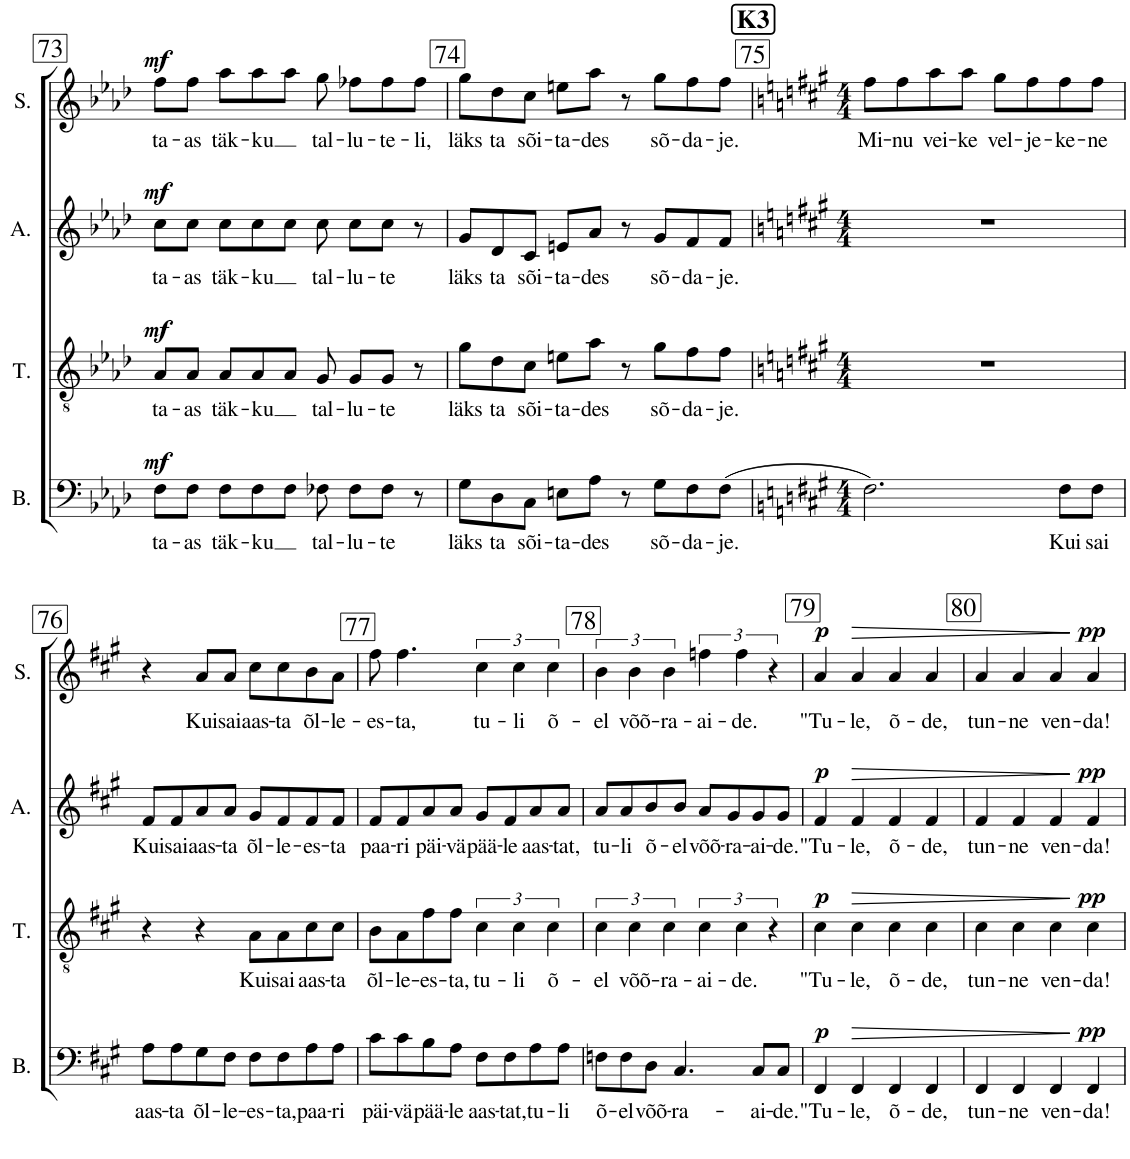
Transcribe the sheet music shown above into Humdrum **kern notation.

**kern	**text	**dynam	**kern	**text	**dynam	**kern	**text	**dynam	**kern	**text	**dynam
*part4	*part4	*part4	*part3	*part3	*part3	*part2	*part2	*part2	*part1	*part1	*part1
*staff4	*staff4	*staff4	*staff3	*staff3	*staff3	*staff2	*staff2	*staff2	*staff1	*staff1	*staff1
*I"Bass	*	*	*I"Tenor	*	*	*I"Alto	*	*	*I"Soprano	*	*
*I'B.	*	*	*I'T.	*	*	*I'A.	*	*	*I'S.	*	*
!!LO:PB:g=z
*clefF4	*	*	*clefGv2	*	*	*clefG2	*	*	*clefG2	*	*
*	*	*	*	*	*	*Trd1c2	*	*	*	*	*
*k[b-e-a-d-]	*	*	*k[b-e-a-d-]	*	*	*k[b-e-a-d-]	*	*	*k[b-e-a-d-]	*	*
*M9/8	*	*	*M9/8	*	*	*M9/8	*	*	*M9/8	*	*
=73	=73	=73	=73	=73	=73	=73	=73	=73	=73	=73	=73
!	!LO:LY:b	!LO:DY:a	!	!LO:LY:b	!LO:DY:a	!	!LO:LY:b	!LO:DY:a	!	!LO:LY:b	!LO:DY:a
8F\L	ta-	mf	8A-/L	ta-	mf	8cc\L	ta-	mf	8ff\L	ta-	mf
!	!LO:LY:b	!	!	!LO:LY:b	!	!	!LO:LY:b	!	!	!LO:LY:b	!
8F\J	-as	.	8A-/J	-as	.	8cc\J	-as	.	8ff\J	-as	.
!	!LO:LY:b	!	!	!LO:LY:b	!	!	!LO:LY:b	!	!	!LO:LY:b	!
8F\L	täk-	.	8A-/L	täk-	.	8cc\L	täk-	.	8aa-\L	täk-	.
!	!LO:LY:b	!	!	!LO:LY:b	!	!	!LO:LY:b	!	!	!LO:LY:b	!
8F\	-ku	.	8A-/	-ku	.	8cc\	-ku	.	8aa-\	-ku	.
8F\J	.	.	8A-/J	.	.	8cc\J	.	.	8aa-\J	.	.
!	!LO:LY:b	!	!	!LO:LY:b	!	!	!LO:LY:b	!	!	!LO:LY:b	!
8F-X\	tal-	.	8G/	tal-	.	8cc\	tal-	.	8gg\	tal-	.
!	!LO:LY:b	!	!	!LO:LY:b	!	!	!LO:LY:b	!	!	!LO:LY:b	!
8F-\L	-lu-	.	8G/L	-lu-	.	8cc\L	-lu-	.	8ff-X\L	-lu-	.
!	!LO:LY:b	!	!	!LO:LY:b	!	!	!LO:LY:b	!	!	!LO:LY:b	!
8F-\J	-te	.	8G/J	-te	.	8cc\J	-te	.	8ff-\	-te-	.
!	!	!	!	!	!	!	!	!	!	!LO:LY:b	!
8r	.	.	8r	.	.	8r	.	.	8ff-\J	-li,	.
=74	=74	=74	=74	=74	=74	=74	=74	=74	=74	=74	=74
!	!LO:LY:b	!	!	!LO:LY:b	!	!	!LO:LY:b	!	!	!LO:LY:b	!
8G\L	läks	.	8g\L	läks	.	8g/L	läks	.	8gg\L	läks	.
!	!LO:LY:b	!	!	!LO:LY:b	!	!	!LO:LY:b	!	!	!LO:LY:b	!
8D-\	ta	.	8d-\	ta	.	8d-/	ta	.	8dd-\	ta	.
!	!LO:LY:b	!	!	!LO:LY:b	!	!	!LO:LY:b	!	!	!LO:LY:b	!
8C\J	sõi-	.	8c\J	sõi-	.	8c/J	sõi-	.	8cc\J	sõi-	.
!	!LO:LY:b	!	!	!LO:LY:b	!	!	!LO:LY:b	!	!	!LO:LY:b	!
8En\L	-ta-	.	8en\L	-ta-	.	8en/L	-ta-	.	8een\L	-ta-	.
!	!LO:LY:b	!	!	!LO:LY:b	!	!	!LO:LY:b	!	!	!LO:LY:b	!
8A-\J	-des	.	8a-\J	-des	.	8a-/J	-des	.	8aa-\J	-des	.
8r	.	.	8r	.	.	8r	.	.	8r	.	.
!	!LO:LY:b	!	!	!LO:LY:b	!	!	!LO:LY:b	!	!	!LO:LY:b	!
8G\L	sõ-	.	8g\L	sõ-	.	8g/L	sõ-	.	8gg\L	sõ-	.
!	!LO:LY:b	!	!	!LO:LY:b	!	!	!LO:LY:b	!	!	!LO:LY:b	!
8F\	-da-	.	8f\	-da-	.	8f/	-da-	.	8ff\	-da-	.
!	!LO:LY:b	!	!	!LO:LY:b	!	!	!LO:LY:b	!	!	!LO:LY:b	!
(8F\J	-je.	.	8f\J	-je.	.	8f/J	-je.	.	8ff\J	-je.	.
!!LO:REH:place=s1:a:B:cj:fs=14:t=K3
=75	=75	=75	=75	=75	=75	=75	=75	=75	=75	=75	=75
*k[f#c#g#]	*	*	*k[f#c#g#]	*	*	*k[f#c#g#]	*	*	*k[f#c#g#]	*	*
*M4/4	*	*	*M4/4	*	*	*M4/4	*	*	*M4/4	*	*
!	!	!	!	!	!	!	!	!	!	!LO:LY:b	!
2.F#\)	.	.	1r	.	.	1r	.	.	8ff#\L	Mi-	.
!	!	!	!	!	!	!	!	!	!	!LO:LY:b	!
.	.	.	.	.	.	.	.	.	8ff#\	-nu	.
!	!	!	!	!	!	!	!	!	!	!LO:LY:b	!
.	.	.	.	.	.	.	.	.	8aa\	vei-	.
!	!	!	!	!	!	!	!	!	!	!LO:LY:b	!
.	.	.	.	.	.	.	.	.	8aa\J	-ke	.
!	!	!	!	!	!	!	!	!	!	!LO:LY:b	!
.	.	.	.	.	.	.	.	.	8gg#\L	vel-	.
!	!	!	!	!	!	!	!	!	!	!LO:LY:b	!
.	.	.	.	.	.	.	.	.	8ff#\	-je-	.
!	!LO:LY:b	!	!	!	!	!	!	!	!	!LO:LY:b	!
8F#\L	Kui	.	.	.	.	.	.	.	8ff#\	-ke-	.
!	!LO:LY:b	!	!	!	!	!	!	!	!	!LO:LY:b	!
8F#\J	sai	.	.	.	.	.	.	.	8ff#\J	-ne	.
!!LO:LB:g=z
=76	=76	=76	=76	=76	=76	=76	=76	=76	=76	=76	=76
!	!LO:LY:b	!	!	!	!	!	!LO:LY:b	!	!	!	!
8A\L	aas-	.	4r	.	.	8f#/L	Kui	.	4r	.	.
!	!LO:LY:b	!	!	!	!	!	!LO:LY:b	!	!	!	!
8A\	-ta	.	.	.	.	8f#/	sai	.	.	.	.
!	!LO:LY:b	!	!	!	!	!	!LO:LY:b	!	!	!LO:LY:b	!
8G#\	õl-	.	4r	.	.	8a/	aas-	.	8a/L	Kui	.
!	!LO:LY:b	!	!	!	!	!	!LO:LY:b	!	!	!LO:LY:b	!
8F#\J	-le-	.	.	.	.	8a/J	-ta	.	8a/J	sai	.
!	!LO:LY:b	!	!	!LO:LY:b	!	!	!LO:LY:b	!	!	!LO:LY:b	!
8F#\L	-es-	.	8A\L	Kui	.	8g#/L	õl-	.	8cc#\L	aas-	.
!	!LO:LY:b	!	!	!LO:LY:b	!	!	!LO:LY:b	!	!	!LO:LY:b	!
8F#\	-ta,	.	8A\	sai	.	8f#/	-le-	.	8cc#\	-ta	.
!	!LO:LY:b	!	!	!LO:LY:b	!	!	!LO:LY:b	!	!	!LO:LY:b	!
8A\	paa-	.	8c#\	aas-	.	8f#/	-es-	.	8b\	õl-	.
!	!LO:LY:b	!	!	!LO:LY:b	!	!	!LO:LY:b	!	!	!LO:LY:b	!
8A\J	-ri	.	8c#\J	-ta	.	8f#/J	-ta	.	8a\J	-le-	.
=77	=77	=77	=77	=77	=77	=77	=77	=77	=77	=77	=77
!	!LO:LY:b	!	!	!LO:LY:b	!	!	!LO:LY:b	!	!	!LO:LY:b	!
8c#\L	päi-	.	8B\L	õl-	.	8f#/L	paa-	.	8ff#\	-es-	.
!	!LO:LY:b	!	!	!LO:LY:b	!	!	!LO:LY:b	!	!	!LO:LY:b	!
8c#\	-vä	.	8A\	-le-	.	8f#/	-ri	.	4.ff#\	-ta,	.
!	!LO:LY:b	!	!	!LO:LY:b	!	!	!LO:LY:b	!	!	!	!
8B\	pää-	.	8f#\	-es-	.	8a/	päi-	.	.	.	.
!	!LO:LY:b	!	!	!LO:LY:b	!	!	!LO:LY:b	!	!	!	!
8A\J	-le	.	8f#\J	-ta,	.	8a/J	-vä	.	.	.	.
!	!LO:LY:b	!	!	!LO:LY:b	!	!	!LO:LY:b	!	!	!LO:LY:b	!
8F#\L	aas-	.	6c#\	tu-	.	8g#/L	pää-	.	6cc#\	tu-	.
!	!LO:LY:b	!	!	!	!	!	!LO:LY:b	!	!	!	!
8F#\	-tat,	.	.	.	.	8f#/	-le	.	.	.	.
!	!	!	!	!LO:LY:b	!	!	!	!	!	!LO:LY:b	!
.	.	.	6c#\	-li	.	.	.	.	6cc#\	-li	.
!	!LO:LY:b	!	!	!	!	!	!LO:LY:b	!	!	!	!
8A\	tu-	.	.	.	.	8a/	aas-	.	.	.	.
!	!	!	!	!LO:LY:b	!	!	!	!	!	!LO:LY:b	!
.	.	.	6c#\	õ-	.	.	.	.	6cc#\	õ-	.
!	!LO:LY:b	!	!	!	!	!	!LO:LY:b	!	!	!	!
8A\J	-li	.	.	.	.	8a/J	-tat,	.	.	.	.
=78	=78	=78	=78	=78	=78	=78	=78	=78	=78	=78	=78
!	!LO:LY:b	!	!	!LO:LY:b	!	!	!LO:LY:b	!	!	!LO:LY:b	!
8Fn\L	õ-	.	6c#\	-el	.	8a/L	tu-	.	6b\	-el	.
!	!LO:LY:b	!	!	!	!	!	!LO:LY:b	!	!	!	!
8F\	-el	.	.	.	.	8a/	-li	.	.	.	.
!	!	!	!	!LO:LY:b	!	!	!	!	!	!LO:LY:b	!
.	.	.	6c#\	võõ-	.	.	.	.	6b\	võõ-	.
!	!LO:LY:b	!	!	!	!	!	!LO:LY:b	!	!	!	!
8D\J	võõ-	.	.	.	.	8b/	õ-	.	.	.	.
!	!	!	!	!LO:LY:b	!	!	!	!	!	!LO:LY:b	!
.	.	.	6c#\	-ra-	.	.	.	.	6b\	-ra-	.
!	!LO:LY:b	!	!	!	!	!	!LO:LY:b	!	!	!	!
4.C#/	-ra-	.	.	.	.	8b/J	-el	.	.	.	.
!	!	!	!	!LO:LY:b	!	!	!LO:LY:b	!	!	!LO:LY:b	!
.	.	.	6c#\	-ai-	.	8a/L	võõ-	.	6ffn\	-ai-	.
!	!	!	!	!	!	!	!LO:LY:b	!	!	!	!
.	.	.	.	.	.	8g#/	-ra-	.	.	.	.
!	!	!	!	!LO:LY:b	!	!	!	!	!	!LO:LY:b	!
.	.	.	6c#\	-de.	.	.	.	.	6ff\	-de.	.
!	!LO:LY:b	!	!	!	!	!	!LO:LY:b	!	!	!	!
8C#/L	-ai-	.	.	.	.	8g#/	-ai-	.	.	.	.
.	.	.	6r	.	.	.	.	.	6r	.	.
!	!LO:LY:b	!	!	!	!	!	!LO:LY:b	!	!	!	!
8C#/J	-de.	.	.	.	.	8g#/J	-de.	.	.	.	.
=79	=79	=79	=79	=79	=79	=79	=79	=79	=79	=79	=79
!	!LO:LY:b	!LO:DY:a	!	!LO:LY:b	!LO:DY:a	!	!LO:LY:b	!LO:DY:a	!	!LO:LY:b	!LO:DY:a
4FF#/	"Tu-	p	4c#\	"Tu-	p	4f#/	"Tu-	p	4a/	"Tu-	p
!	!LO:LY:b	!LO:HP:b	!	!LO:LY:b	!LO:HP:b	!	!LO:LY:b	!LO:HP:b	!	!LO:LY:b	!LO:HP:b
4FF#/	-le,	>	4c#\	-le,	>	4f#/	-le,	>	4a/	-le,	>
!	!LO:LY:b	!	!	!LO:LY:b	!	!	!LO:LY:b	!	!	!LO:LY:b	!
4FF#/	õ-	.	4c#\	õ-	.	4f#/	õ-	.	4a/	õ-	.
!	!LO:LY:b	!	!	!LO:LY:b	!	!	!LO:LY:b	!	!	!LO:LY:b	!
4FF#/	-de,	.	4c#\	-de,	.	4f#/	-de,	.	4a/	-de,	.
=80	=80	=80	=80	=80	=80	=80	=80	=80	=80	=80	=80
!	!LO:LY:b	!	!	!LO:LY:b	!	!	!LO:LY:b	!	!	!LO:LY:b	!
4FF#/	tun-	.	4c#\	tun-	.	4f#/	tun-	.	4a/	tun-	.
!	!LO:LY:b	!	!	!LO:LY:b	!	!	!LO:LY:b	!	!	!LO:LY:b	!
4FF#/	-ne	.	4c#\	-ne	.	4f#/	-ne	.	4a/	-ne	.
!	!LO:LY:b	!	!	!LO:LY:b	!	!	!LO:LY:b	!	!	!LO:LY:b	!
4FF#/	ven-	.	4c#\	ven-	.	4f#/	ven-	.	4a/	ven-	.
!	!LO:LY:b	!LO:DY:n=1:a	!	!LO:LY:b	!LO:DY:n=1:a	!	!LO:LY:b	!LO:DY:n=1:a	!	!LO:LY:b	!LO:DY:n=1:a
4FF#/	-da!	] pp	4c#\	-da!	] pp	4f#/	-da!	] pp	4a/	-da!	] pp
=	=	=	=	=	=	=	=	=	=	=	=
*-	*-	*-	*-	*-	*-	*-	*-	*-	*-	*-	*-
